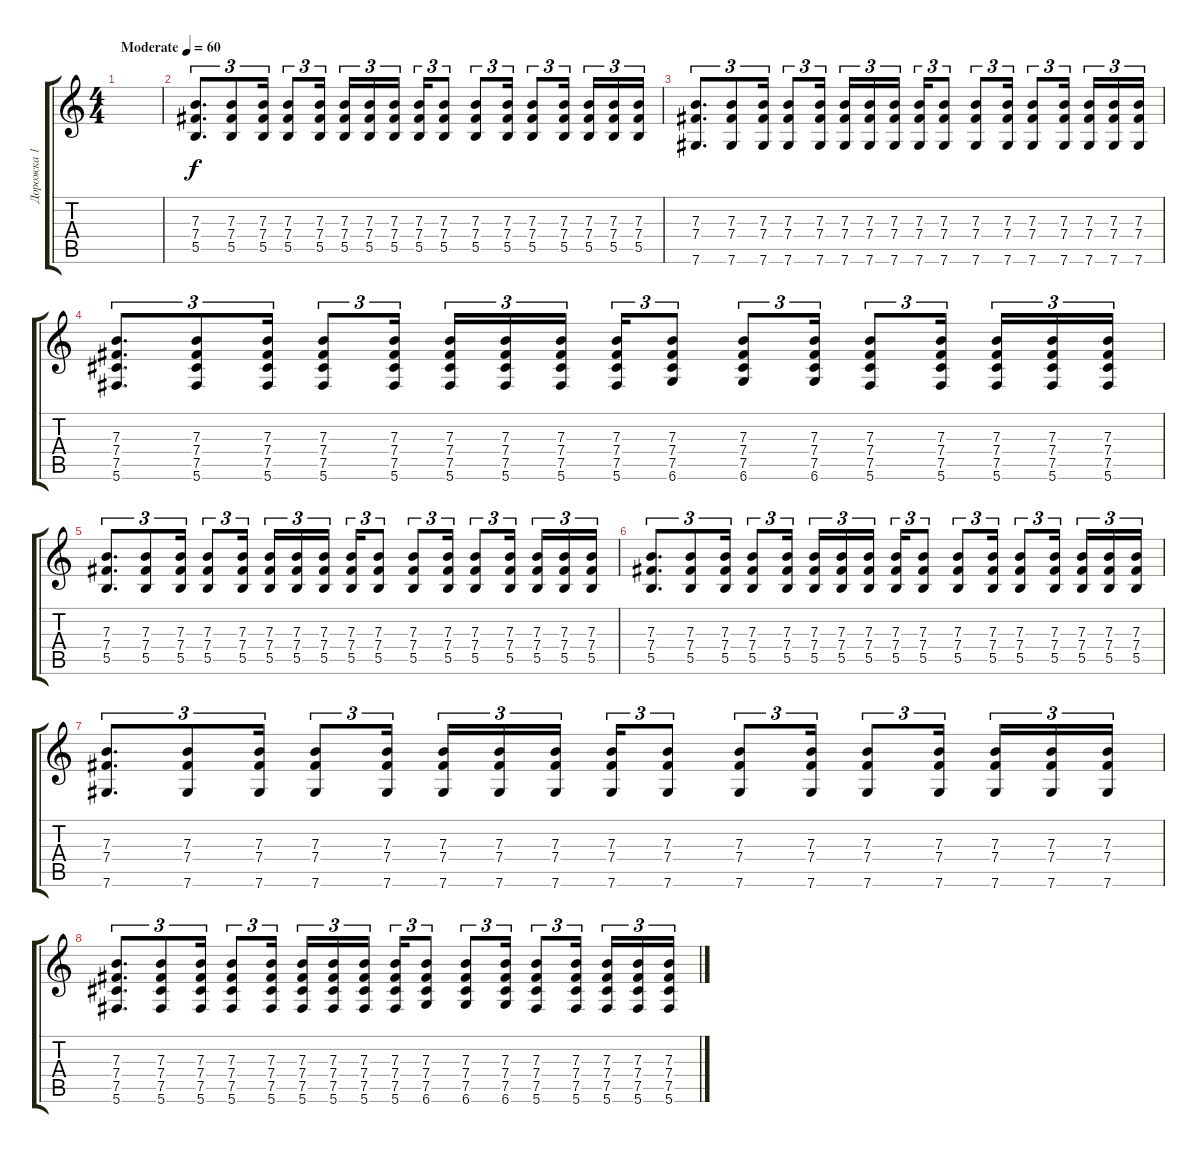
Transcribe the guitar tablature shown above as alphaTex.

\track ("Дорожка 1" "Дорожка 1") {instrument electricguitarjazz}
\staff {score tabs}
\tuning (Db4 Ab3 E3 B2 Gb2 Db2) {hide}
\ts (4 4)
\tempo (60 "Moderate")
\clef g2
\ks c
|
(7.3 7.4 5.5).8{d tu (3 2)} (7.3 7.4 5.5).8{tu (3 2)} (7.3 7.4 5.5).16{tu (3 2)} (7.3 7.4 5.5).8{tu (3 2)} (7.3 7.4 5.5).16{tu (3 2) beam splitsecondary} (7.3 7.4 5.5).16{tu (3 2)} (7.3 7.4 5.5).16{tu (3 2)} (7.3 7.4 5.5).16{tu (3 2)} (7.3 7.4 5.5).16{tu (3 2)} (7.3 7.4 5.5).8{tu (3 2)} (7.3 7.4 5.5).8{tu (3 2)} (7.3 7.4 5.5).16{tu (3 2)} (7.3 7.4 5.5).8{tu (3 2)} (7.3 7.4 5.5).16{tu (3 2) beam splitsecondary} (7.3 7.4 5.5).16{tu (3 2)} (7.3 7.4 5.5).16{tu (3 2)} (7.3 7.4 5.5).16{tu (3 2)} |
(7.3 7.4 7.6).8{d tu (3 2)} (7.3 7.4 7.6).8{tu (3 2)} (7.3 7.4 7.6).16{tu (3 2)} (7.3 7.4 7.6).8{tu (3 2)} (7.3 7.4 7.6).16{tu (3 2) beam splitsecondary} (7.3 7.4 7.6).16{tu (3 2)} (7.3 7.4 7.6).16{tu (3 2)} (7.3 7.4 7.6).16{tu (3 2)} (7.3 7.4 7.6).16{tu (3 2)} (7.3 7.4 7.6).8{tu (3 2)} (7.3 7.4 7.6).8{tu (3 2)} (7.3 7.4 7.6).16{tu (3 2)} (7.3 7.4 7.6).8{tu (3 2)} (7.3 7.4 7.6).16{tu (3 2) beam splitsecondary} (7.3 7.4 7.6).16{tu (3 2)} (7.3 7.4 7.6).16{tu (3 2)} (7.3 7.4 7.6).16{tu (3 2)} |
(7.3 7.4 7.5 5.6).8{d tu (3 2)} (7.3 7.4 7.5 5.6).8{tu (3 2)} (7.3 7.4 7.5 5.6).16{tu (3 2)} (7.3 7.4 7.5 5.6).8{tu (3 2)} (7.3 7.4 7.5 5.6).16{tu (3 2) beam splitsecondary} (7.3 7.4 7.5 5.6).16{tu (3 2)} (7.3 7.4 7.5 5.6).16{tu (3 2)} (7.3 7.4 7.5 5.6).16{tu (3 2)} (7.3 7.4 7.5 5.6).16{tu (3 2)} (7.3 7.4 7.5 6.6).8{tu (3 2)} (7.3 7.4 7.5 6.6).8{tu (3 2)} (7.3 7.4 7.5 6.6).16{tu (3 2)} (7.3 7.4 7.5 5.6).8{tu (3 2)} (7.3 7.4 7.5 5.6).16{tu (3 2) beam splitsecondary} (7.3 7.4 7.5 5.6).16{tu (3 2)} (7.3 7.4 7.5 5.6).16{tu (3 2)} (7.3 7.4 7.5 5.6).16{tu (3 2)} |
(7.3 7.4 5.5).8{d tu (3 2)} (7.3 7.4 5.5).8{tu (3 2)} (7.3 7.4 5.5).16{tu (3 2)} (7.3 7.4 5.5).8{tu (3 2)} (7.3 7.4 5.5).16{tu (3 2) beam splitsecondary} (7.3 7.4 5.5).16{tu (3 2)} (7.3 7.4 5.5).16{tu (3 2)} (7.3 7.4 5.5).16{tu (3 2)} (7.3 7.4 5.5).16{tu (3 2)} (7.3 7.4 5.5).8{tu (3 2)} (7.3 7.4 5.5).8{tu (3 2)} (7.3 7.4 5.5).16{tu (3 2)} (7.3 7.4 5.5).8{tu (3 2)} (7.3 7.4 5.5).16{tu (3 2) beam splitsecondary} (7.3 7.4 5.5).16{tu (3 2)} (7.3 7.4 5.5).16{tu (3 2)} (7.3 7.4 5.5).16{tu (3 2)} |
(7.3 7.4 5.5).8{d tu (3 2)} (7.3 7.4 5.5).8{tu (3 2)} (7.3 7.4 5.5).16{tu (3 2)} (7.3 7.4 5.5).8{tu (3 2)} (7.3 7.4 5.5).16{tu (3 2) beam splitsecondary} (7.3 7.4 5.5).16{tu (3 2)} (7.3 7.4 5.5).16{tu (3 2)} (7.3 7.4 5.5).16{tu (3 2)} (7.3 7.4 5.5).16{tu (3 2)} (7.3 7.4 5.5).8{tu (3 2)} (7.3 7.4 5.5).8{tu (3 2)} (7.3 7.4 5.5).16{tu (3 2)} (7.3 7.4 5.5).8{tu (3 2)} (7.3 7.4 5.5).16{tu (3 2) beam splitsecondary} (7.3 7.4 5.5).16{tu (3 2)} (7.3 7.4 5.5).16{tu (3 2)} (7.3 7.4 5.5).16{tu (3 2)} |
(7.3 7.4 7.6).8{d tu (3 2)} (7.3 7.4 7.6).8{tu (3 2)} (7.3 7.4 7.6).16{tu (3 2)} (7.3 7.4 7.6).8{tu (3 2)} (7.3 7.4 7.6).16{tu (3 2) beam splitsecondary} (7.3 7.4 7.6).16{tu (3 2)} (7.3 7.4 7.6).16{tu (3 2)} (7.3 7.4 7.6).16{tu (3 2)} (7.3 7.4 7.6).16{tu (3 2)} (7.3 7.4 7.6).8{tu (3 2)} (7.3 7.4 7.6).8{tu (3 2)} (7.3 7.4 7.6).16{tu (3 2)} (7.3 7.4 7.6).8{tu (3 2)} (7.3 7.4 7.6).16{tu (3 2) beam splitsecondary} (7.3 7.4 7.6).16{tu (3 2)} (7.3 7.4 7.6).16{tu (3 2)} (7.3 7.4 7.6).16{tu (3 2)} |
(7.3 7.4 7.5 5.6).8{d tu (3 2)} (7.3 7.4 7.5 5.6).8{tu (3 2)} (7.3 7.4 7.5 5.6).16{tu (3 2)} (7.3 7.4 7.5 5.6).8{tu (3 2)} (7.3 7.4 7.5 5.6).16{tu (3 2) beam splitsecondary} (7.3 7.4 7.5 5.6).16{tu (3 2)} (7.3 7.4 7.5 5.6).16{tu (3 2)} (7.3 7.4 7.5 5.6).16{tu (3 2)} (7.3 7.4 7.5 5.6).16{tu (3 2)} (7.3 7.4 7.5 6.6).8{tu (3 2)} (7.3 7.4 7.5 6.6).8{tu (3 2)} (7.3 7.4 7.5 6.6).16{tu (3 2)} (7.3 7.4 7.5 5.6).8{tu (3 2)} (7.3 7.4 7.5 5.6).16{tu (3 2) beam splitsecondary} (7.3 7.4 7.5 5.6).16{tu (3 2)} (7.3 7.4 7.5 5.6).16{tu (3 2)} (7.3 7.4 7.5 5.6).16{tu (3 2)}
